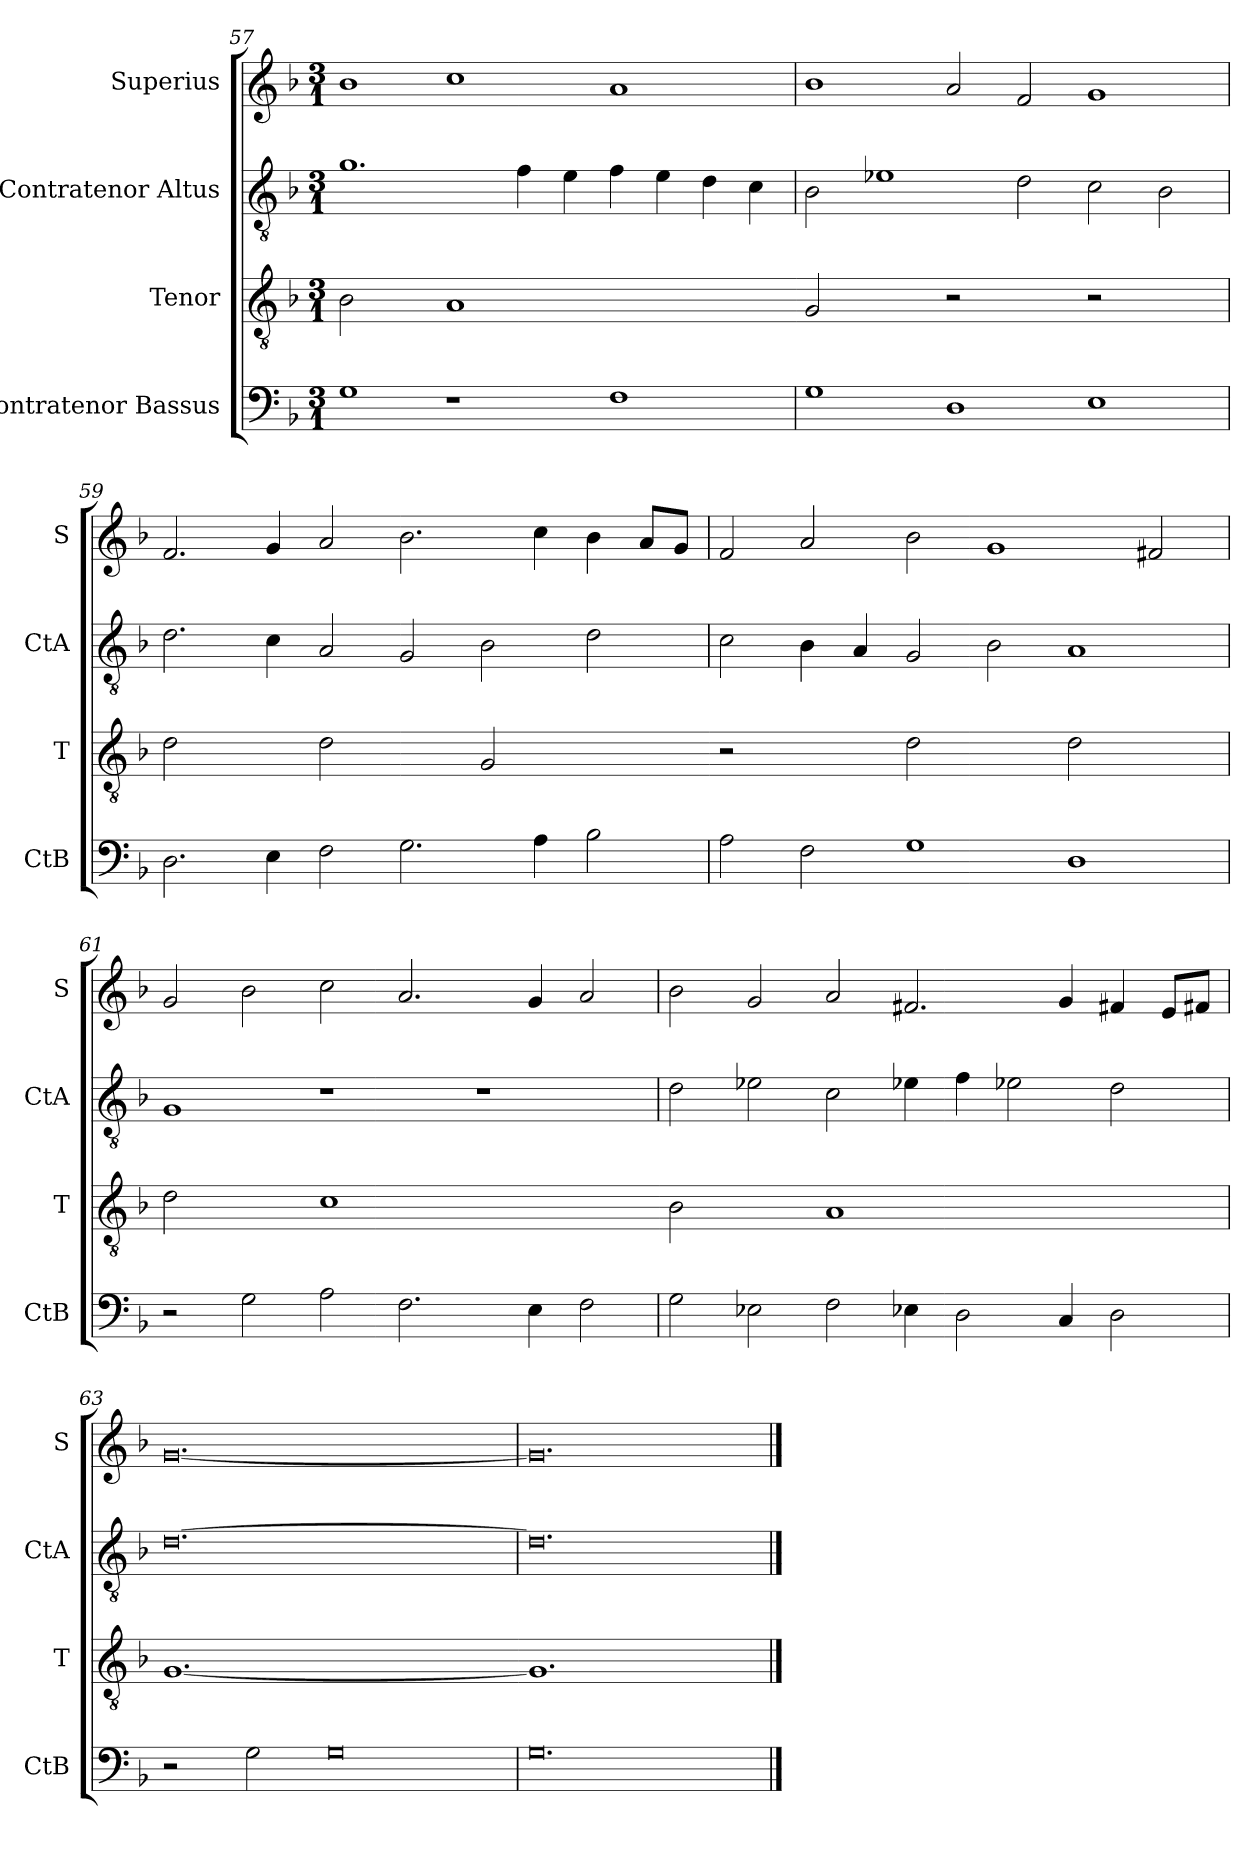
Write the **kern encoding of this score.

**kern	**kern	**kern	**kern
*part4	*part3	*part2	*part1
*staff4	*staff3	*staff2	*staff1
*I"Contratenor Bassus	*I"Tenor	*I"Contratenor Altus	*I"Superius
*I'CtB	*I'T	*I'CtA	*I'S
*clefF4	*clefGv2	*clefGv2	*clefG2
*k[b-]	*k[b-]	*k[b-]	*k[b-]
*M3/1	*M3/1	*M3/1	*M3/1
=57	=57	=57	=57
!	!LO:N:vis=2	!	!
1G	1B-	1.g	1b-
!	!LO:N:vis=1	!	!
1r	0A	.	1cc
.	.	4f	.
.	.	4e	.
1F	.	4f	1a
.	.	4e	.
.	.	4d	.
.	.	4c	.
=58	=58-	=58	=58
!	!LO:N:vis=2	!	!
1G	1G	2B-	1b-
.	.	1e-X	.
!	!LO:N:vis=2	!	!
1D	1r	.	2a
.	.	2d	2f
!	!LO:N:vis=2	!	!
1E	1r	2c	1g
.	.	2B-	.
=59	=59	=59	=59
!	!LO:N:vis=2	!	!
2.D	1d	2.d	2.f
4E	.	4c	4g
!	!LO:N:vis=2	!	!
2F	1d	2A	2a
2.G	.	2G	2.b-
!	!LO:N:vis=2	!	!
.	1G	2B-	.
4A	.	.	4cc
2B-	.	2d	4b-
.	.	.	8aL
.	.	.	8gJ
=60	=60-	=60	=60
!	!LO:N:vis=2	!	!
2A	1r	2c	2f
2F	.	4B-	2a
.	.	4A	.
!	!LO:N:vis=2	!	!
1G	1d	2G	2b-
.	.	2B-	1g
!	!LO:N:vis=2	!	!
1D	1d	1A	.
.	.	.	2f#X
=61	=61	=61	=61
!	!LO:N:vis=2	!	!
2r	1d	1G	2g
2G	.	.	2b-
!	!LO:N:vis=1	!	!
2A	0c	1r	2cc
2.F	.	.	2.a
.	.	1r	.
4E	.	.	4g
2F	.	.	2a
=62	=62-	=62	=62
!	!LO:N:vis=2	!	!
2G	1B-	2d	2b-
2E-X	.	2e-X	2g
!	!LO:N:vis=1	!	!
2F	0A	2c	2a
4E-X	.	4e-X	2.f#X
2D	.	4f	.
.	.	2e-X	.
4C	.	.	4g
2D	.	2d	4f#X
.	.	.	8eL
.	.	.	8f#XJ
=63	=63	=63	=63
!	!LO:N:vis=1.	!	!
2r	[0.G	[0.d	[0.g
2G	.	.	.
0G	.	.	.
=64	=64-	=64	=64
!	!LO:N:vis=1.	!	!
0.G	0.G]	0.d]	0.g]
==	==	==	==
*-	*-	*-	*-
